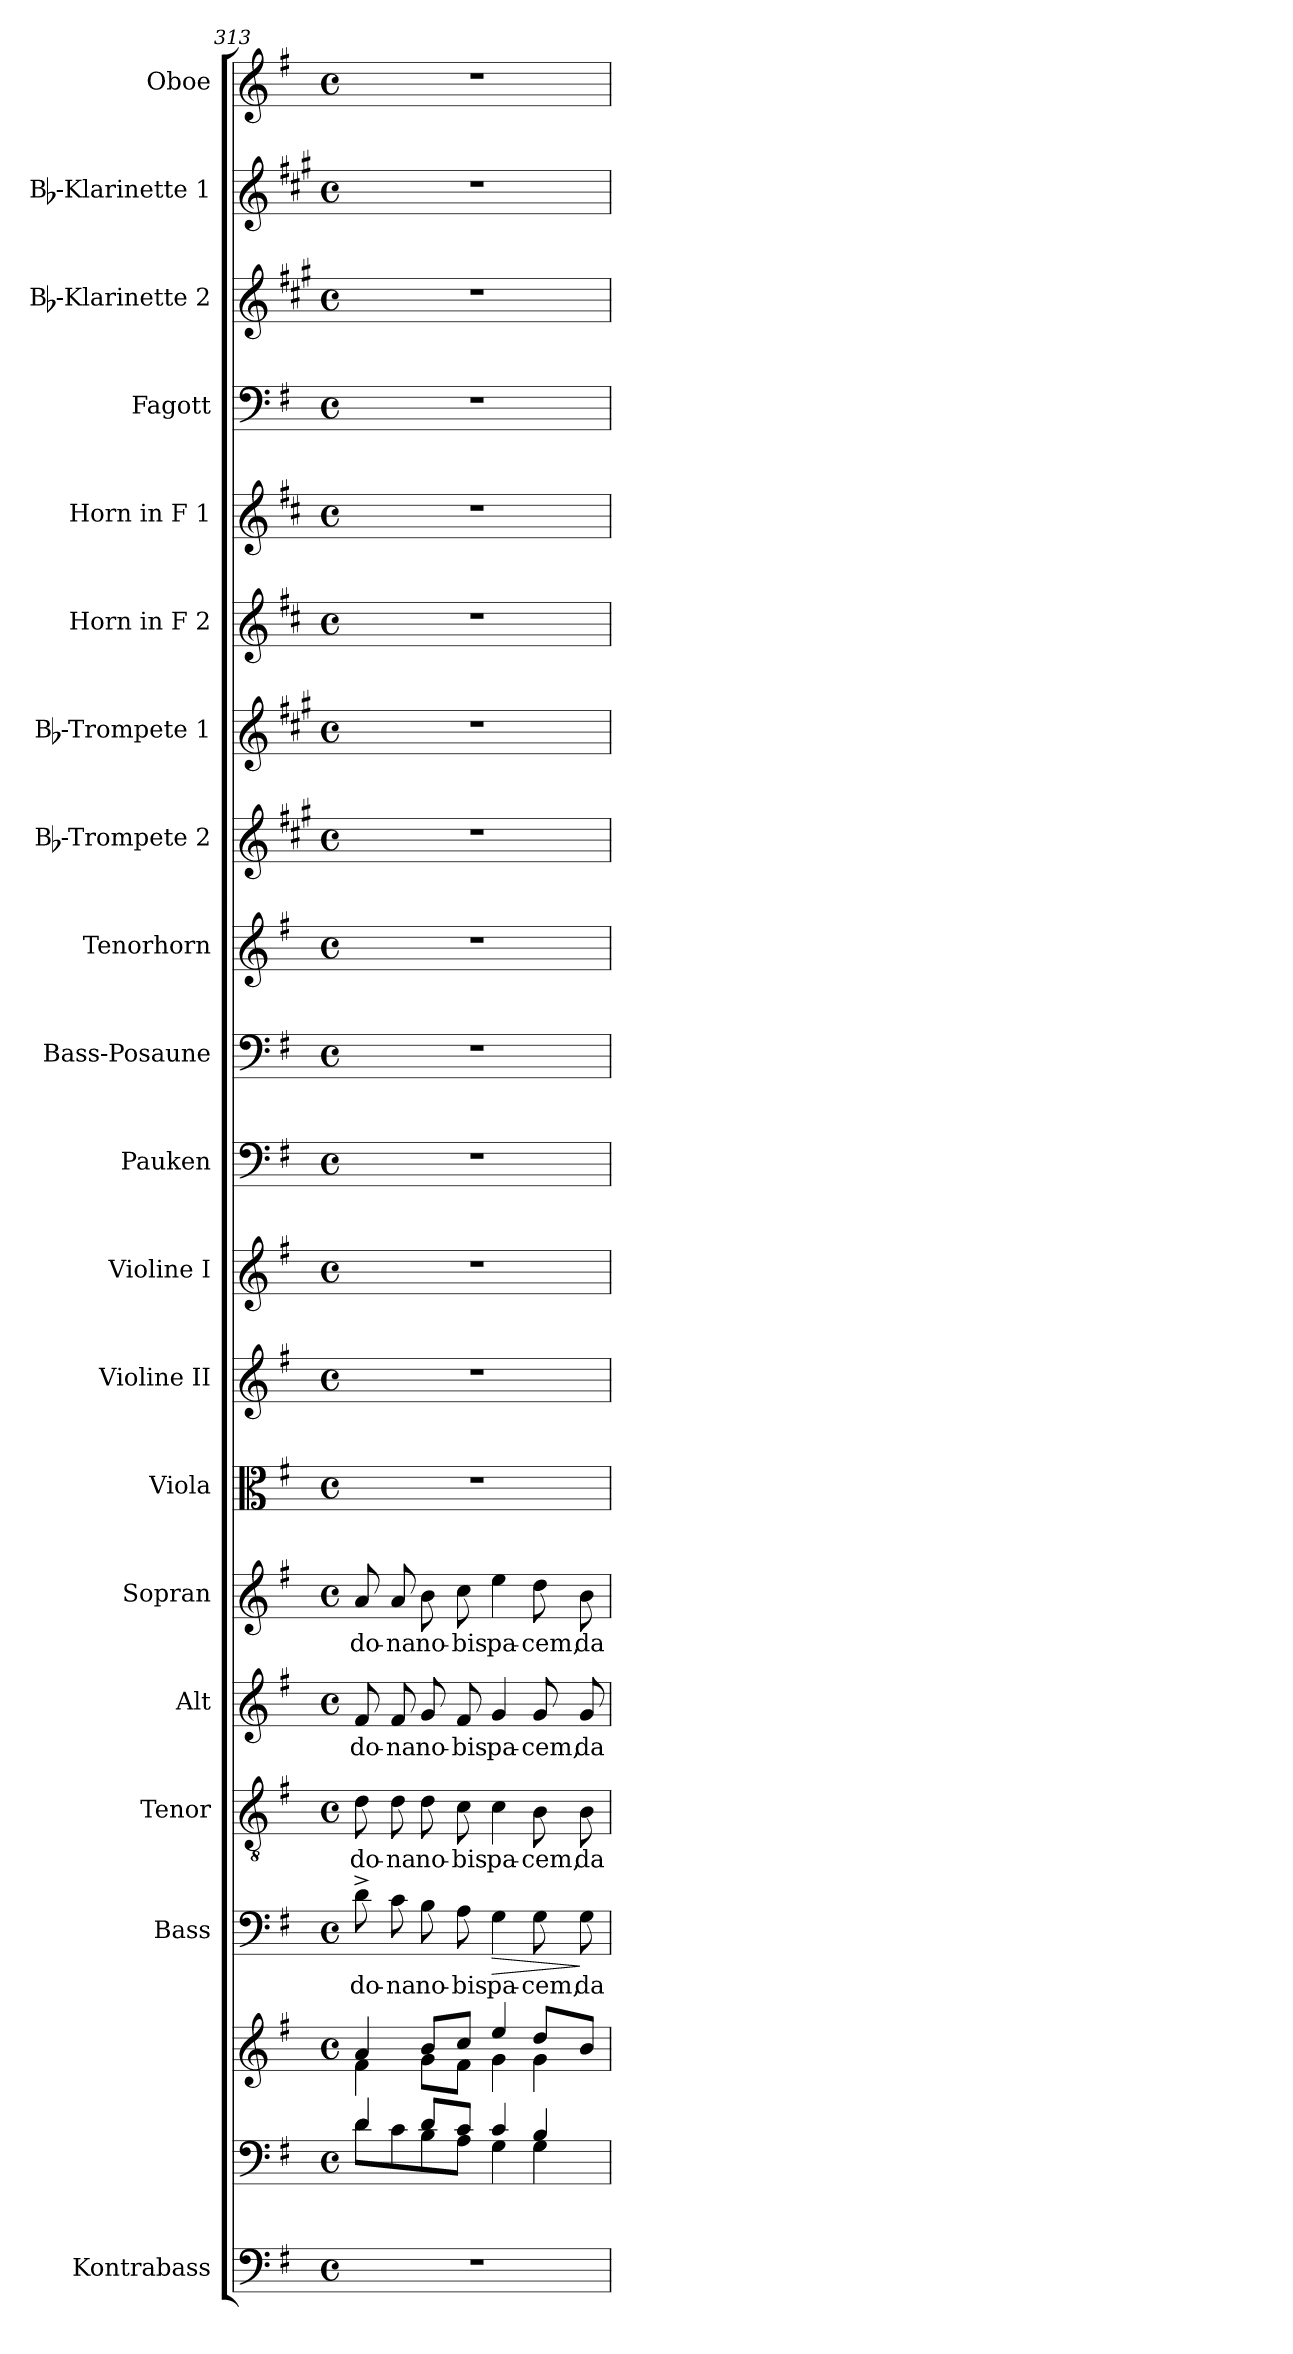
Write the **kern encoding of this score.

**kern	**kern	**kern	**kern	**text	**dynam	**kern	**text	**kern	**text	**kern	**text	**kern	**kern	**kern	**kern	**kern	**kern	**kern	**kern	**kern	**kern	**kern	**kern	**kern	**kern
*part20	*part19	*part19	*part18	*part18	*part18	*part17	*part17	*part16	*part16	*part15	*part15	*part14	*part13	*part12	*part11	*part10	*part9	*part8	*part7	*part6	*part5	*part4	*part3	*part2	*part1
*staff21	*staff20	*staff19	*staff18	*staff18	*staff18	*staff17	*staff17	*staff16	*staff16	*staff15	*staff15	*staff14	*staff13	*staff12	*staff11	*staff10	*staff9	*staff8	*staff7	*staff6	*staff5	*staff4	*staff3	*staff2	*staff1
*I"Kontrabass	*	*	*I"Bass	*	*	*I"Tenor	*	*I"Alt	*	*I"Sopran	*	*I"Viola	*I"Violine II	*I"Violine I	*I"Pauken	*I"Bass-Posaune	*I"Tenorhorn	*I"Bb-Trompete 2	*I"Bb-Trompete 1	*I"Horn in F 2	*I"Horn in F 1	*I"Fagott	*I"Bb-Klarinette 2	*I"Bb-Klarinette 1	*I"Oboe
*I'Kb.	*	*	*I'B.	*	*	*I'T.	*	*I'A.	*	*I'S.	*	*I'Vla.	*I'Vl. II	*I'Vl. I	*I'Pk.	*I'B. Pos.	*I'T. Hrn.	*I'Bb Trp. 2	*I'Bb Trp. 1	*	*	*I'Fg.	*I'Bb Kl. 2	*I'Bb Kl. 1	*I'Ob.
!!LO:PB:g=z
*clefF4	*clefF4	*clefG2	*clefF4	*	*	*clefGv2	*	*clefG2	*	*clefG2	*	*clefC3	*clefG2	*clefG2	*clefF4	*clefF4	*clefG2	*clefG2	*clefG2	*clefG2	*clefG2	*clefF4	*clefG2	*clefG2	*clefG2
*ITrd7c12	*	*	*	*	*	*	*	*	*	*	*	*	*	*	*	*	*ITrd8c14	*ITrd1c2	*ITrd1c2	*ITrd4c7	*ITrd4c7	*	*ITrd1c2	*ITrd1c2	*
*k[f#]	*k[f#]	*k[f#]	*k[f#]	*	*	*k[f#]	*	*k[f#]	*	*k[f#]	*	*k[f#]	*k[f#]	*k[f#]	*k[f#]	*k[f#]	*k[f#]	*k[f#]	*k[f#]	*k[f#]	*k[f#]	*k[f#]	*k[f#]	*k[f#]	*k[f#]
*G:	*G:	*G:	*G:	*	*	*G:	*	*G:	*	*G:	*	*G:	*G:	*G:	*G:	*G:	*G:	*G:	*G:	*G:	*G:	*G:	*G:	*G:	*G:
*M4/4	*M4/4	*M4/4	*M4/4	*	*	*M4/4	*	*M4/4	*	*M4/4	*	*M4/4	*M4/4	*M4/4	*M4/4	*M4/4	*M4/4	*M4/4	*M4/4	*M4/4	*M4/4	*M4/4	*M4/4	*M4/4	*M4/4
*met(c)	*met(c)	*met(c)	*met(c)	*	*	*met(c)	*	*met(c)	*	*met(c)	*	*met(c)	*met(c)	*met(c)	*met(c)	*met(c)	*met(c)	*met(c)	*met(c)	*met(c)	*met(c)	*met(c)	*met(c)	*met(c)	*met(c)
=313	=313	=313	=313	=313	=313	=313	=313	=313	=313	=313	=313	=313	=313	=313	=313	=313	=313	=313	=313	=313	=313	=313	=313	=313	=313
*	*^	*^	*	*	*	*	*	*	*	*	*	*	*	*	*	*	*	*	*	*	*	*	*	*	*
!	!	!	!	!	!	!LO:LY:b	!	!	!LO:LY:b	!	!LO:LY:b	!	!LO:LY:b	!	!	!	!	!	!	!	!	!	!	!	!	!	!
1r	4d!/	8d!\L	4a!/	4f#!\	8d^>\	do-	.	8d\	do-	8f#/	do-	8a/	do-	1r	1r	1r	1r	1r	1r	1r	1r	1r	1r	1r	1r	1r	1r
!	!	!	!	!	!	!LO:LY:b	!	!	!LO:LY:b	!	!LO:LY:b	!	!LO:LY:b	!	!	!	!	!	!	!	!	!	!	!	!	!	!
.	.	8c!\	.	.	8c\	-na	.	8d\	-na	8f#/	-na	8a/	-na	.	.	.	.	.	.	.	.	.	.	.	.	.	.
!	!	!	!	!	!	!LO:LY:b	!	!	!LO:LY:b	!	!LO:LY:b	!	!LO:LY:b	!	!	!	!	!	!	!	!	!	!	!	!	!	!
.	8d!/L	8B!\	8b!/L	8g!\L	8B\	no-	.	8d\	no-	8g/	no-	8b\	no-	.	.	.	.	.	.	.	.	.	.	.	.	.	.
!	!	!	!	!	!	!LO:LY:b	!	!	!LO:LY:b	!	!LO:LY:b	!	!LO:LY:b	!	!	!	!	!	!	!	!	!	!	!	!	!	!
.	8c!/J	8A!\J	8cc!/J	8f#!\J	8A\	-bis	.	8c\	-bis	8f#/	-bis	8cc\	-bis	.	.	.	.	.	.	.	.	.	.	.	.	.	.
!	!	!	!	!	!	!LO:LY:b	!LO:HP:b	!	!LO:LY:b	!	!LO:LY:b	!	!LO:LY:b	!	!	!	!	!	!	!	!	!	!	!	!	!	!
.	4c!/	4G!\	4ee!/	4g!\	4G\	pa-	>	4c\	pa-	4g/	pa-	4ee\	pa-	.	.	.	.	.	.	.	.	.	.	.	.	.	.
!	!	!	!	!	!	!LO:LY:b	!	!	!LO:LY:b	!	!LO:LY:b	!	!LO:LY:b	!	!	!	!	!	!	!	!	!	!	!	!	!	!
.	4B!/	4G!\	8dd!/L	4g!\	8G\	-cem,	.	8B\	-cem,	8g/	-cem,	8dd\	-cem,	.	.	.	.	.	.	.	.	.	.	.	.	.	.
!	!	!	!	!	!	!LO:LY:b	!	!	!LO:LY:b	!	!LO:LY:b	!	!LO:LY:b	!	!	!	!	!	!	!	!	!	!	!	!	!	!
.	.	.	8b!/J	.	8G\	da	]	8B\	da	8g/	da	8b\	da	.	.	.	.	.	.	.	.	.	.	.	.	.	.
*	*v	*v	*	*	*	*	*	*	*	*	*	*	*	*	*	*	*	*	*	*	*	*	*	*	*	*	*
*	*	*v	*v	*	*	*	*	*	*	*	*	*	*	*	*	*	*	*	*	*	*	*	*	*	*	*
=	=	=	=	=	=	=	=	=	=	=	=	=	=	=	=	=	=	=	=	=	=	=	=	=	=
*-	*-	*-	*-	*-	*-	*-	*-	*-	*-	*-	*-	*-	*-	*-	*-	*-	*-	*-	*-	*-	*-	*-	*-	*-	*-
